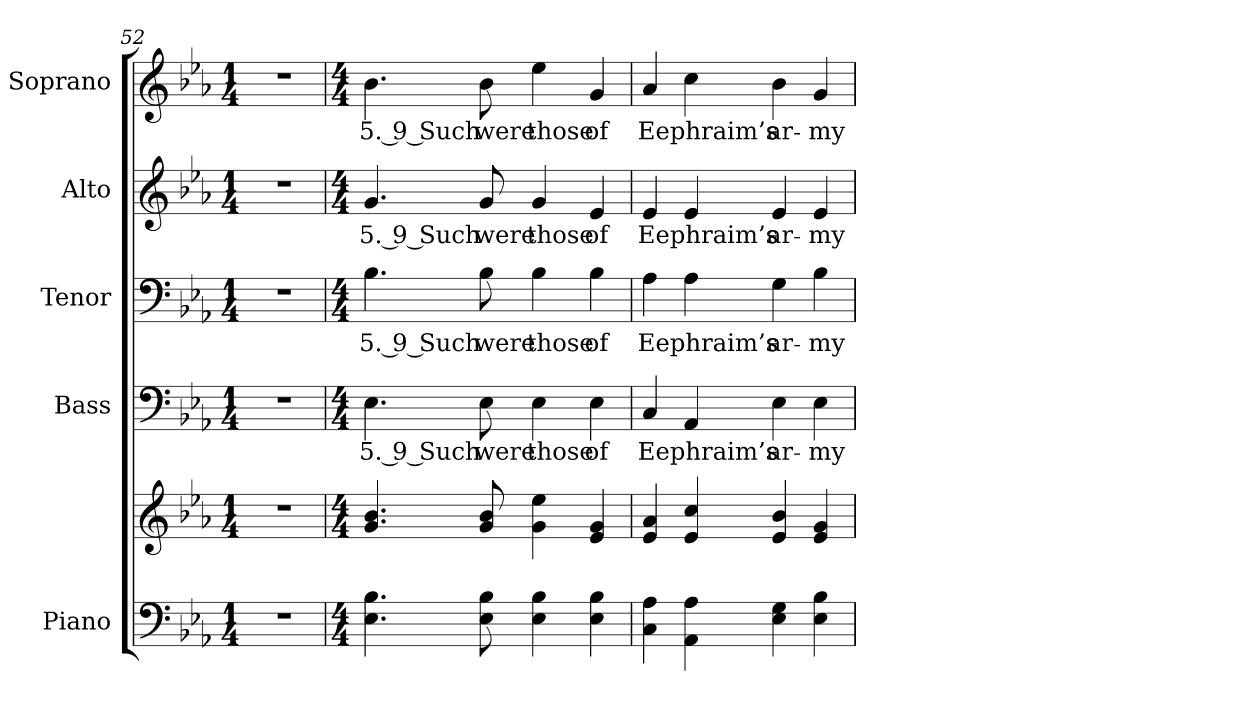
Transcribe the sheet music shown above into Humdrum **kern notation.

**kern	**kern	**kern	**text	**kern	**text	**kern	**text	**kern	**text
*part5	*part5	*part4	*part4	*part3	*part3	*part2	*part2	*part1	*part1
*staff6	*staff5	*staff4	*staff4	*staff3	*staff3	*staff2	*staff2	*staff1	*staff1
*I"Piano	*	*I"Bass	*	*I"Tenor	*	*I"Alto	*	*I"Soprano	*
*I'Pno.	*	*I'B.	*	*I'T.	*	*I'A.	*	*I'S.	*
!!LO:PB:g=z
*clefF4	*clefG2	*clefF4	*	*clefF4	*	*clefG2	*	*clefG2	*
*k[b-e-a-]	*k[b-e-a-]	*k[b-e-a-]	*	*k[b-e-a-]	*	*k[b-e-a-]	*	*k[b-e-a-]	*
*E-:	*E-:	*E-:	*	*E-:	*	*E-:	*	*E-:	*
*M1/4	*M1/4	*M1/4	*	*M1/4	*	*M1/4	*	*M1/4	*
=52	=52	=52	=52	=52	=52	=52	=52	=52	=52
!LO:N:vis=1	!LO:N:vis=1	!LO:N:vis=1	!	!LO:N:vis=1	!	!LO:N:vis=1	!	!LO:N:vis=1	!
4r	4r	4r	.	4r	.	4r	.	4r	.
=53	=53	=53	=53	=53	=53	=53	=53	=53	=53
*M4/4	*M4/4	*M4/4	*	*M4/4	*	*M4/4	*	*M4/4	*
!	!	!	!LO:LY:b:color=#000000	!	!	!	!	!	!
!	!	!	!	!	!LO:LY:b:color=#000000	!	!	!	!
!	!	!	!	!	!	!	!LO:LY:b:color=#000000	!	!
!	!	!	!	!	!	!	!	!	!LO:LY:b:color=#000000
4.E-i\ 4.B-i	4.gi/ 4.b-i	4.E-i\	5. 9 Such	4.B-i\	5. 9 Such	4.gi/	5. 9 Such	4.b-i\	5. 9 Such
!	!	!	!LO:LY:b:color=#000000	!	!	!	!	!	!
!	!	!	!	!	!LO:LY:b:color=#000000	!	!	!	!
!	!	!	!	!	!	!	!LO:LY:b:color=#000000	!	!
!	!	!	!	!	!	!	!	!	!LO:LY:b:color=#000000
8E-i\ 8B-i	8gi/ 8b-i	8E-i\	were	8B-i\	were	8gi/	were	8b-i\	were
!	!	!	!LO:LY:b:color=#000000	!	!	!	!	!	!
!	!	!	!	!	!LO:LY:b:color=#000000	!	!	!	!
!	!	!	!	!	!	!	!LO:LY:b:color=#000000	!	!
!	!	!	!	!	!	!	!	!	!LO:LY:b:color=#000000
4E-i\ 4B-i	4gi\ 4ee-i	4E-i\	those	4B-i\	those	4gi/	those	4ee-i\	those
!	!	!	!LO:LY:b:color=#000000	!	!	!	!	!	!
!	!	!	!	!	!LO:LY:b:color=#000000	!	!	!	!
!	!	!	!	!	!	!	!LO:LY:b:color=#000000	!	!
!	!	!	!	!	!	!	!	!	!LO:LY:b:color=#000000
4E-i\ 4B-i	4e-i/ 4gi	4E-i\	of	4B-i\	of	4e-i/	of	4gi/	of
=54	=54	=54	=54	=54	=54	=54	=54	=54	=54
!	!	!	!LO:LY:b:color=#000000	!	!	!	!	!	!
!	!	!	!	!	!LO:LY:b:color=#000000	!	!	!	!
!	!	!	!	!	!	!	!LO:LY:b:color=#000000	!	!
!	!	!	!	!	!	!	!	!	!LO:LY:b:color=#000000
4Ci\ 4A-i	4e-i/ 4a-i	4Ci/	Ee	4A-i\	Ee	4e-i/	Ee	4a-i/	Ee
!	!	!	!LO:LY:b:color=#000000	!	!	!	!	!	!
!	!	!	!	!	!LO:LY:b:color=#000000	!	!	!	!
!	!	!	!	!	!	!	!LO:LY:b:color=#000000	!	!
!	!	!	!	!	!	!	!	!	!LO:LY:b:color=#000000
4AA-i\ 4A-i	4e-i/ 4cci	4AA-i/	phraim’s	4A-i\	phraim’s	4e-i/	phraim’s	4cci\	phraim’s
!	!	!	!LO:LY:b:color=#000000	!	!	!	!	!	!
!	!	!	!	!	!LO:LY:b:color=#000000	!	!	!	!
!	!	!	!	!	!	!	!LO:LY:b:color=#000000	!	!
!	!	!	!	!	!	!	!	!	!LO:LY:b:color=#000000
4E-i\ 4Gi	4e-i/ 4b-i	4E-i\	ar-	4Gi\	ar-	4e-i/	ar-	4b-i\	ar-
!	!	!	!LO:LY:b:color=#000000	!	!	!	!	!	!
!	!	!	!	!	!LO:LY:b:color=#000000	!	!	!	!
!	!	!	!	!	!	!	!LO:LY:b:color=#000000	!	!
!	!	!	!	!	!	!	!	!	!LO:LY:b:color=#000000
4E-i\ 4B-i	4e-i/ 4gi	4E-i\	-my	4B-i\	-my	4e-i/	-my	4gi/	-my
=	=	=	=	=	=	=	=	=	=
*-	*-	*-	*-	*-	*-	*-	*-	*-	*-
